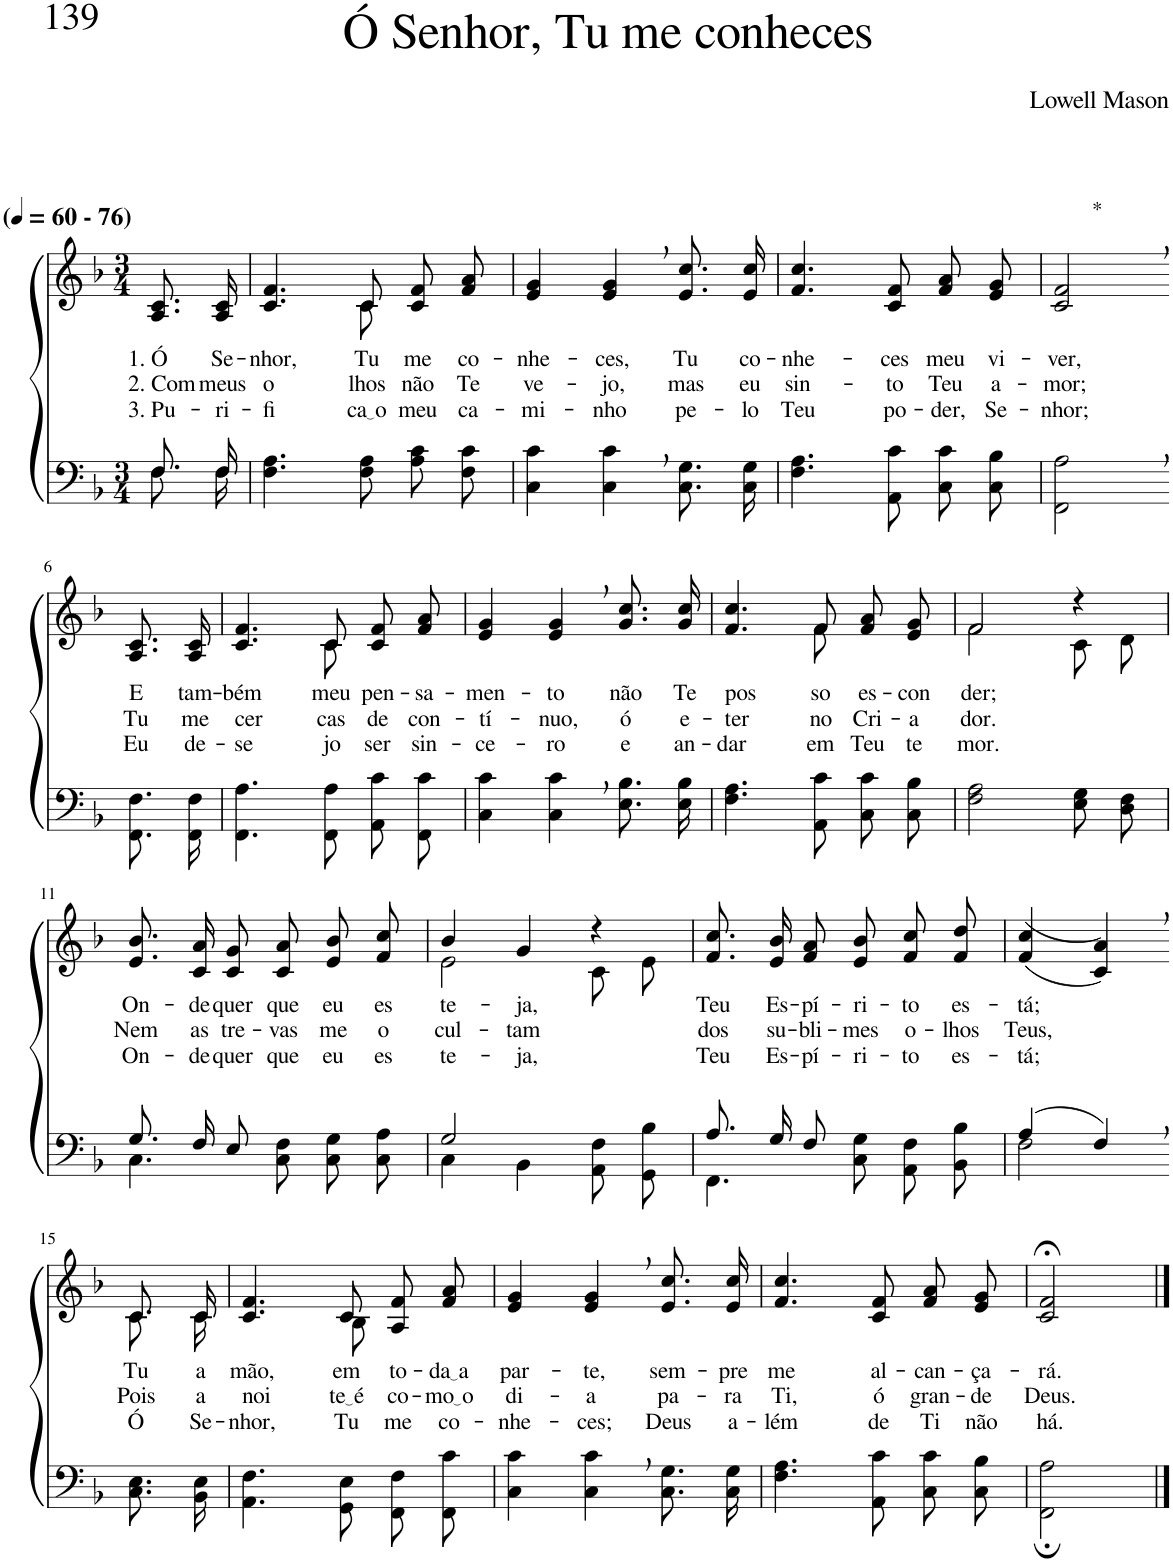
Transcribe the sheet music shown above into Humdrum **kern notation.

**kern	**kern	**text	**text	**text
*part2	*part1	*part1	*part1	*part1
*staff2	*staff1	*staff1	*staff1	*staff1
*I"Parte III e IV	*I"Parte I e II	*	*	*
*clefF4	*clefG2	*	*	*
*Trd-1c-2	*Trd-1c-2	*	*	*
*k[b-]	*k[b-]	*	*	*
*M3/4	*M3/4	*	*	*
*MM60	*MM60	*	*	*
=1	=1	=1	=1	=1
*^	*	*	*	*
!	!	!LO:TX:a:B:t=(	!	!	!
!	!	!LO:TX:a:B:t=- 76)	!	!	!
!	!	!	!LO:LY:b	!LO:LY:b	!LO:LY:b
8.F/L	8.F\L	8.A/ 8.c/L	1. Ó	2. Com	3. Pu-
!	!	!	!LO:LY:b	!LO:LY:b	!LO:LY:b
16F/Jk	16F\Jk	16A/ 16c/Jk	Se-	meus	-ri-
=2	=2	=2	=2	=2	=2
!	!	!	!LO:LY:b	!LO:LY:b	!LO:LY:b
*v	*v	*^	*	*	*
4.F\ 4.A\	4.c/ 4.f/	4.ryy	-nhor,	o-	-fi-
!	!	!	!LO:LY:b	!LO:LY:b	!LO:LY:b
8F\ 8A\	8c/	8c\	Tu	-lhos	ca o
!	!	!	!LO:LY:b	!LO:LY:b	!LO:LY:b
8A\ 8c\L	8c/ 8f/L	4ryy	me	não	meu
!	!	!	!LO:LY:b	!LO:LY:b	!LO:LY:b
8F\ 8c\J	8f/ 8a/J	.	co-	Te	ca-
*	*v	*v	*	*	*
=3	=3	=3	=3	=3
!	!	!LO:LY:b	!LO:LY:b	!LO:LY:b
4C\ 4c\	4e/ 4g/	-nhe-	ve-	-mi-
!	!	!LO:LY:b	!LO:LY:b	!LO:LY:b
4C\, 4c\,	4e/, 4g/,	-ces,	-jo,	-nho
!	!	!LO:LY:b	!LO:LY:b	!LO:LY:b
8.C\ 8.G\L	8.e/ 8.cc/L	Tu	mas	pe-
!	!	!LO:LY:b	!LO:LY:b	!LO:LY:b
16C\ 16G\Jk	16e/ 16cc/Jk	co-	eu	-lo
=4	=4	=4	=4	=4
!	!	!LO:LY:b	!LO:LY:b	!LO:LY:b
4.F\ 4.A\	4.f/ 4.cc/	-nhe-	sin-	Teu
!	!	!LO:LY:b	!LO:LY:b	!LO:LY:b
8AA\ 8c\	8c/ 8f/	-ces	-to	po-
!	!	!LO:LY:b	!LO:LY:b	!LO:LY:b
8C\ 8c\L	8f/ 8a/L	meu	Teu	-der,
!	!	!LO:LY:b	!LO:LY:b	!LO:LY:b
8C\ 8B-\J	8e/ 8g/J	vi-	a-	Se-
=5	=5	=5	=5	=5
!	!LO:TX:a:t=*	!	!	!
!	!	!LO:LY:b	!LO:LY:b	!LO:LY:b
2FF\, 2A\,	2c/, 2f/,	-ver,	-mor;	-nhor;
!!LO:LB:g=z
=6-	=6-	=6-	=6-	=6-
!	!	!LO:LY:b	!LO:LY:b	!LO:LY:b
8.FF/ 8.F/L	8.A/ 8.c/L	E	Tu	Eu
!	!	!LO:LY:b	!LO:LY:b	!LO:LY:b
16FF/ 16F/Jk	16A/ 16c/Jk	tam-	me	de-
=7	=7	=7	=7	=7
!	!	!LO:LY:b	!LO:LY:b	!LO:LY:b
*	*^	*	*	*
4.FF\ 4.A\	4.c/ 4.f/	4.ryy	-bém	cer-	-se-
!	!	!	!LO:LY:b	!LO:LY:b	!LO:LY:b
8FF\ 8A\	8c/	8c\	meu	-cas	-jo
!	!	!	!LO:LY:b	!LO:LY:b	!LO:LY:b
8AA\ 8c\L	8c/ 8f/L	4ryy	pen-	de	ser
!	!	!	!LO:LY:b	!LO:LY:b	!LO:LY:b
8FF\ 8c\J	8f/ 8a/J	.	-sa-	con-	sin-
*	*v	*v	*	*	*
=8	=8	=8	=8	=8
!	!	!LO:LY:b	!LO:LY:b	!LO:LY:b
4C\ 4c\	4e/ 4g/	-men-	-tí-	-ce-
!	!	!LO:LY:b	!LO:LY:b	!LO:LY:b
4C\, 4c\,	4e/, 4g/,	-to	-nuo,	-ro
!	!	!LO:LY:b	!LO:LY:b	!LO:LY:b
8.E\ 8.B-\L	8.g/ 8.cc/L	não	ó	e
!	!	!LO:LY:b	!LO:LY:b	!LO:LY:b
16E\ 16B-\Jk	16g/ 16cc/Jk	Te	e-	an-
=9	=9	=9	=9	=9
!	!	!LO:LY:b	!LO:LY:b	!LO:LY:b
*	*^	*	*	*
4.F\ 4.A\	4.f/ 4.cc/	4.ryy	pos-	-ter-	-dar
!	!	!	!LO:LY:b	!LO:LY:b	!LO:LY:b
8AA\ 8c\	8f/	8f\	-so	-no	em
!	!	!	!LO:LY:b	!LO:LY:b	!LO:LY:b
8C\ 8c\L	8f/ 8a/L	4ryy	es-	Cri-	Teu
!	!	!	!LO:LY:b	!LO:LY:b	!LO:LY:b
8C\ 8B-\J	8e/ 8g/J	.	-con-	-a-	te-
=10	=10	=10	=10	=10	=10
!	!	!	!LO:LY:b	!LO:LY:b	!LO:LY:b
2F\ 2A\	2f/	2f\	-der;	-dor.	-mor.
8E\ 8G\L	4r	8c\L	.	.	.
8D\ 8F\J	.	8d\J	.	.	.
!!LO:LB:g=z
=11	=11	=11	=11	=11	=11
*^	*	*	*	*	*
!	!	!	!	!LO:LY:b	!LO:LY:b	!LO:LY:b
*	*	*v	*v	*	*	*
8.G/L	4.C\	8.e/ 8.b-/L	On-	Nem	On-
!	!	!	!LO:LY:b	!LO:LY:b	!LO:LY:b
16F/Jk	.	16c/ 16a/Jk	-de	as	-de
!	!	!	!LO:LY:b	!LO:LY:b	!LO:LY:b
8E/	.	8c/ 8g/L	quer	tre-	quer
!	!	!	!LO:LY:b	!LO:LY:b	!LO:LY:b
4.ryy	8C\ 8F\	8c/ 8a/J	que	-vas	que
!	!	!	!LO:LY:b	!LO:LY:b	!LO:LY:b
.	8C\ 8G\L	8e/ 8b-/L	eu	me	eu
!	!	!	!LO:LY:b	!LO:LY:b	!LO:LY:b
.	8C\ 8A\J	8f/ 8cc/J	es-	o-	es-
=12	=12	=12	=12	=12	=12
*	*	*^	*	*	*
!	!	!	!	!LO:LY:b	!LO:LY:b	!LO:LY:b
2G/	4C\	4b-/	2e\	-te-	-cul-	-te-
!	!	!	!	!LO:LY:b	!LO:LY:b	!LO:LY:b
.	4BB-\	4g/	.	-ja,	-tam	-ja,
4ryy	8AA\ 8F\L	4r	8c\L	.	.	.
.	8GG\ 8B-\J	.	8e\J	.	.	.
=13	=13	=13	=13	=13	=13	=13
!	!	!	!	!LO:LY:b	!LO:LY:b	!LO:LY:b
*	*	*v	*v	*	*	*
8.A/L	4.FF\	8.f/ 8.cc/L	Teu	dos	Teu
!	!	!	!LO:LY:b	!LO:LY:b	!LO:LY:b
16G/Jk	.	16e/ 16b-/Jk	Es-	su-	Es-
!	!	!	!LO:LY:b	!LO:LY:b	!LO:LY:b
8F/	.	8f/ 8a/L	-pí-	-bli-	-pí-
!	!	!	!LO:LY:b	!LO:LY:b	!LO:LY:b
4.ryy	8C\ 8G\	8e/ 8b-/J	-ri-	-mes	-ri-
!	!	!	!LO:LY:b	!LO:LY:b	!LO:LY:b
.	8AA\ 8F\L	8f/ 8cc/L	-to	o-	-to
!	!	!	!LO:LY:b	!LO:LY:b	!LO:LY:b
.	8BB-\ 8B-\J	8f/ 8dd/J	es-	-lhos	es-
=14	=14	=14	=14	=14	=14
!	!	!	!LO:LY:b	!LO:LY:b	!LO:LY:b
(4A/	2F\	((4f/ 4cc/	-tá;	Teus,	-tá;
4F,/)	.	4c/, 4a/,))	.	.	.
*v	*v	*	*	*	*
!!LO:LB:g=z
=15-	=15-	=15-	=15-	=15-
!	!	!LO:LY:b	!LO:LY:b	!LO:LY:b
*	*^	*	*	*
8.C\ 8.E\L	8.c\L	8.c/L	Tu	Pois	-Ó
!	!	!	!LO:LY:b	!LO:LY:b	!LO:LY:b
16BB-\ 16E\Jk	16c\Jk	16c/Jk	a	a	Se-
=16	=16	=16	=16	=16	=16
!	!	!	!LO:LY:b	!LO:LY:b	!LO:LY:b
4.AA\ 4.F\	4.c/ 4.f/	4.ryy	mão,	noi-	-nhor,
!	!	!	!LO:LY:b	!LO:LY:b	!LO:LY:b
8GG\ 8E\	8c/	8B-\	em	te é	Tu
!	!	!	!LO:LY:b	!LO:LY:b	!LO:LY:b
8FF\ 8F\L	8A/ 8f/L	4ryy	to-	co-	me
!	!	!	!LO:LY:b	!LO:LY:b	!LO:LY:b
8FF\ 8c\J	8f/ 8a/J	.	da a	mo o	co-
*	*v	*v	*	*	*
=17	=17	=17	=17	=17
!	!	!LO:LY:b	!LO:LY:b	!LO:LY:b
4C\ 4c\	4e/ 4g/	par-	di-	-nhe-
!	!	!LO:LY:b	!LO:LY:b	!LO:LY:b
4C\, 4c\,	4e/, 4g/,	-te,	-a	-ces;
!	!	!LO:LY:b	!LO:LY:b	!LO:LY:b
8.C\ 8.G\L	8.e/ 8.cc/L	sem-	pa-	Deus
!	!	!LO:LY:b	!LO:LY:b	!LO:LY:b
16C\ 16G\Jk	16e/ 16cc/Jk	-pre	-ra	a-
=18	=18	=18	=18	=18
!	!	!LO:LY:b	!LO:LY:b	!LO:LY:b
4.F\ 4.A\	4.f/ 4.cc/	me	Ti,	-lém
!	!	!LO:LY:b	!LO:LY:b	!LO:LY:b
8AA\ 8c\	8c/ 8f/	al-	ó	de
!	!	!LO:LY:b	!LO:LY:b	!LO:LY:b
8C\ 8c\L	8f/ 8a/L	-can-	gran-	Ti
!	!	!LO:LY:b	!LO:LY:b	!LO:LY:b
8C\ 8B-\J	8e/ 8g/J	-ça-	-de	não
=19	=19	=19	=19	=19
!	!	!LO:LY:b	!LO:LY:b	!LO:LY:b
2FF\; 2A\;	2c/;< 2f/;<	-rá.	Deus.	há.
==	==	==	==	==
*-	*-	*-	*-	*-
